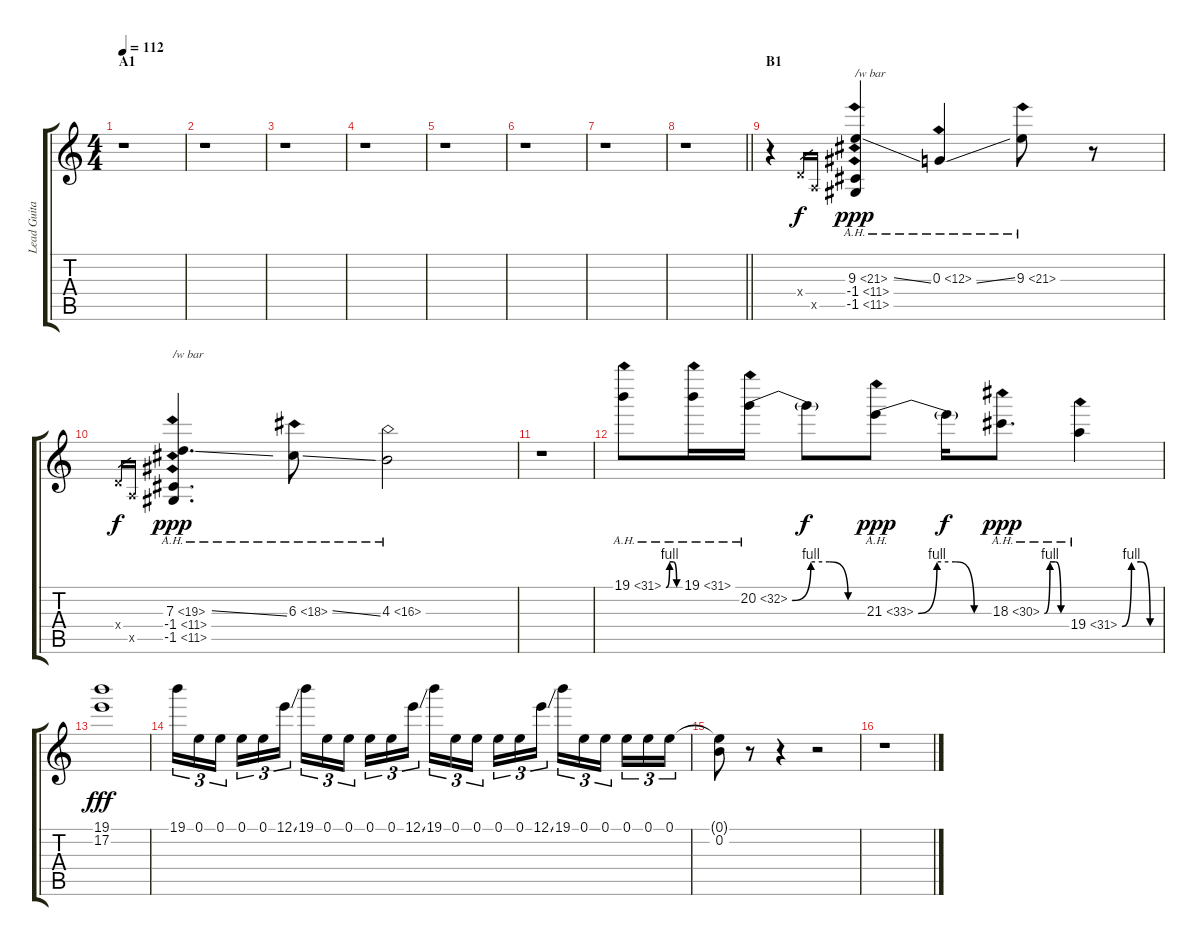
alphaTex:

\track ("Lead Guitar 1" "Lead Guita") {instrument distortionguitar}
\staff {score tabs}
\tuning (E4 B3 G3 D3 A2 E2) {hide}
\ts (4 4)
\section ("" "A1")
\tempo 112
\clef g2
\ks c
r.1{dy f instrument distortionguitar} |
r.1 |
r.1 |
r.1 |
r.1 |
r.1 |
r.1 |
\barLineRight lightlight
r.1 |
\section ("" "B1")
r.4 0.4{x}.16{gr} 0.5{x}.16{gr} (9.3{ah 12 ss} -1.4{ah 12} -1.5{ah 12}).4{txt "/w bar" dy ppp} 0.3{ah 12 ss}.4 9.3{ah 12}.8 r.8 |
0.4{x}.16{gr dy f} 0.5{x}.16{gr} (7.3{ah 12 ss} -1.4{ah 12} -1.5{ah 12}).4{d txt "/w bar" dy ppp} 6.3{ah 12 ss}.8 4.3{ah 12}.2 |
r.1 |
19.1{be (custom 0 0 15 4 30 4 45 0 60 0) ah 12}.8 19.1{ah 12}.16 20.2{be (custom 0 0 15 4 30 4 45 0 60 0) ah 12}.16 20.2{t}.8{dy f} 21.3{be (custom 0 0 15 4 30 4 45 0 60 0) ah 12}.8{dy ppp} 21.3{t}.16{dy f} 18.3{be (custom 0 0 15 4 30 4 45 0 60 0) ah 12}.8{d dy ppp} 19.4{be (custom 0 0 15 4 30 4 45 0 60 0) ah 12}.4 |
(19.1 17.2).1{dy fff} |
19.1.16{tu (3 2)} 0.1.16{tu (3 2)} 0.1.16{tu (3 2)} 0.1.16{tu (3 2)} 0.1.16{tu (3 2)} 12.1{ss}.16{tu (3 2)} 19.1.16{tu (3 2)} 0.1.16{tu (3 2)} 0.1.16{tu (3 2)} 0.1.16{tu (3 2)} 0.1.16{tu (3 2)} 12.1{ss}.16{tu (3 2)} 19.1.16{tu (3 2)} 0.1.16{tu (3 2)} 0.1.16{tu (3 2)} 0.1.16{tu (3 2)} 0.1.16{tu (3 2)} 12.1{ss}.16{tu (3 2)} 19.1.16{tu (3 2)} 0.1.16{tu (3 2)} 0.1.16{tu (3 2)} 0.1.16{tu (3 2)} 0.1.16{tu (3 2)} 0.1.16{tu (3 2)} |
(0.1{t} 0.2).8 r.8 r.4 r.2 |
r.1
